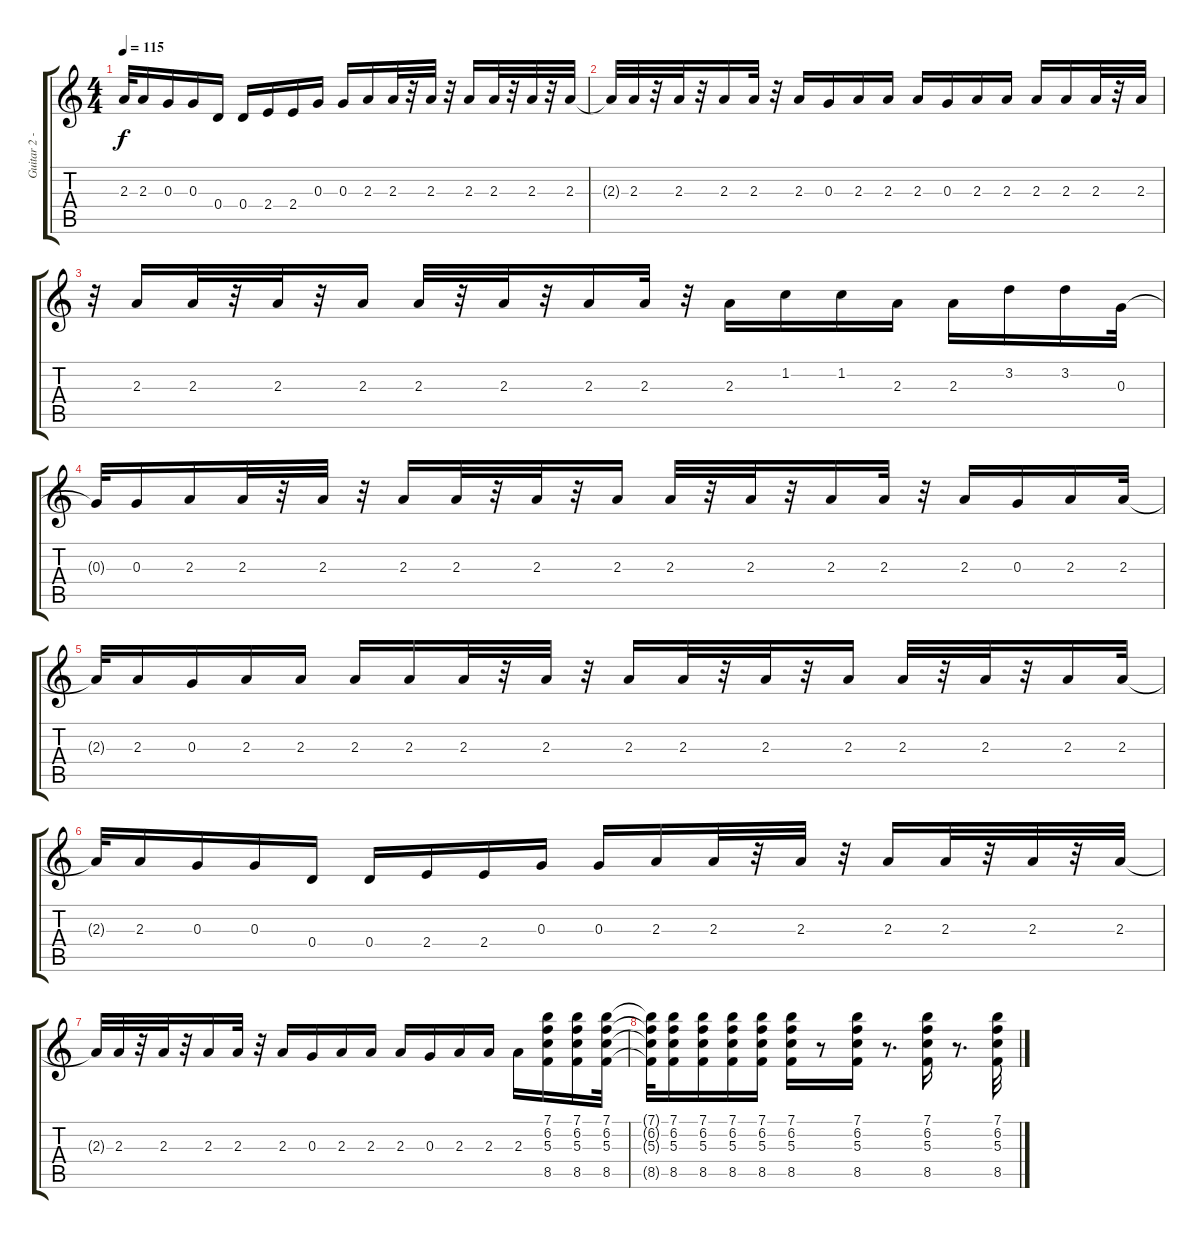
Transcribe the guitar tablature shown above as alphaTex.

\track ("Guitar 2 - Petrucci" "Guitar 2 -") {instrument distortionguitar}
\staff {score tabs}
\tuning (E4 B3 G3 D3 A2 B1) {hide}
\ts (4 4)
\tempo 115
\clef g2
\ks c
2.3{t}.32{dy f} 2.3.16 0.3.16 0.3.16 0.4.16 0.4.16 2.4.16 2.4.16 0.3.16 0.3.16 2.3.16 2.3.32 r.32 2.3.32 r.32 2.3.16 2.3.32 r.32 2.3.32 r.32 2.3.32 |
2.3{t}.32 2.3.32 r.32 2.3.32 r.32 2.3.16 2.3.32 r.32 2.3.16 0.3.16 2.3.16 2.3.16 2.3.16 0.3.16 2.3.16 2.3.16 2.3.16 2.3.16 2.3.32 r.32 2.3.32 |
r.32 2.3.16 2.3.32 r.32 2.3.32 r.32 2.3.16 2.3.32 r.32 2.3.32 r.32 2.3.16 2.3.32 r.32 2.3.16 1.2.16 1.2.16 2.3.16 2.3.16 3.2.16 3.2.16 0.3.32 |
0.3{t}.32 0.3.16 2.3.16 2.3.32 r.32 2.3.32 r.32 2.3.16 2.3.32 r.32 2.3.32 r.32 2.3.16 2.3.32 r.32 2.3.32 r.32 2.3.16 2.3.32 r.32 2.3.16 0.3.16 2.3.16 2.3.32 |
2.3{t}.32 2.3.16 0.3.16 2.3.16 2.3.16 2.3.16 2.3.16 2.3.32 r.32 2.3.32 r.32 2.3.16 2.3.32 r.32 2.3.32 r.32 2.3.16 2.3.32 r.32 2.3.32 r.32 2.3.16 2.3.32 |
2.3{t}.32 2.3.16 0.3.16 0.3.16 0.4.16 0.4.16 2.4.16 2.4.16 0.3.16 0.3.16 2.3.16 2.3.32 r.32 2.3.32 r.32 2.3.16 2.3.32 r.32 2.3.32 r.32 2.3.32 |
2.3{t}.32 2.3.32 r.32 2.3.32 r.32 2.3.16 2.3.32 r.32 2.3.16 0.3.16 2.3.16 2.3.16 2.3.16 0.3.16 2.3.16 2.3.16 2.3.16 (7.1 6.2 5.3 8.5).16 (7.1 6.2 5.3 8.5).16 (7.1 6.2 5.3 8.5).32 |
(7.1{t} 6.2{t} 5.3{t} 8.5{t}).32 (7.1 6.2 5.3 8.5).16 (7.1 6.2 5.3 8.5).16 (7.1 6.2 5.3 8.5).16 (7.1 6.2 5.3 8.5).16 (7.1 6.2 5.3 8.5).16 r.8 (7.1 6.2 5.3 8.5).16 r.8{d} (7.1 6.2 5.3 8.5).16 r.8{d} (7.1 6.2 5.3 8.5).32
